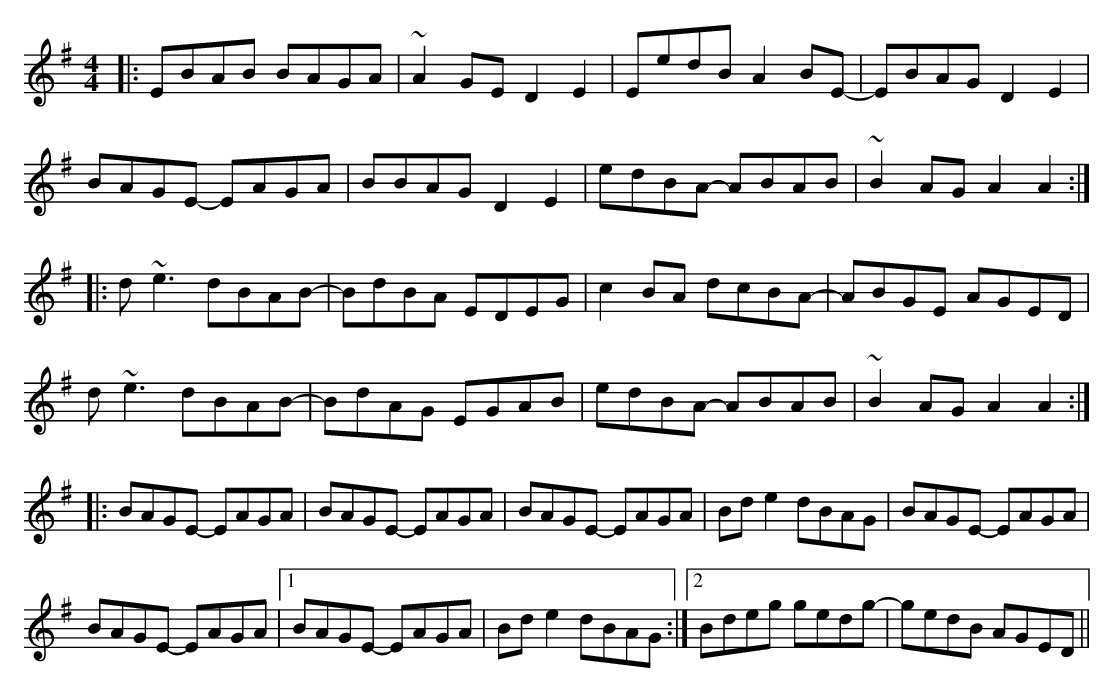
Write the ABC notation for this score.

X:1
M:4/4
K:Emin
|:EBAB BAGA|~A2GED2E2|EedB A2BE-|EBAGD2E2|
BAGE- EAGA|BBAG D2 E2|edBA- ABAB|~B2 AG A2 A2:|
|:d ~e3 dBAB-|BdBA EDEG|c2BA dcBA-|ABGE AGED|
d ~e3 dBAB-|BdAG EGAB|edBA- ABAB|~B2 AG A2A2:|
|:BAGE- EAGA|BAGE- EAGA|BAGE- EAGA|Bde2 dBAG|BAGE- EAGA|
BAGE- EAGA|1 BAGE- EAGA|Bde2 dBAG:|2 Bdeg gedg-|gedB AGED||
